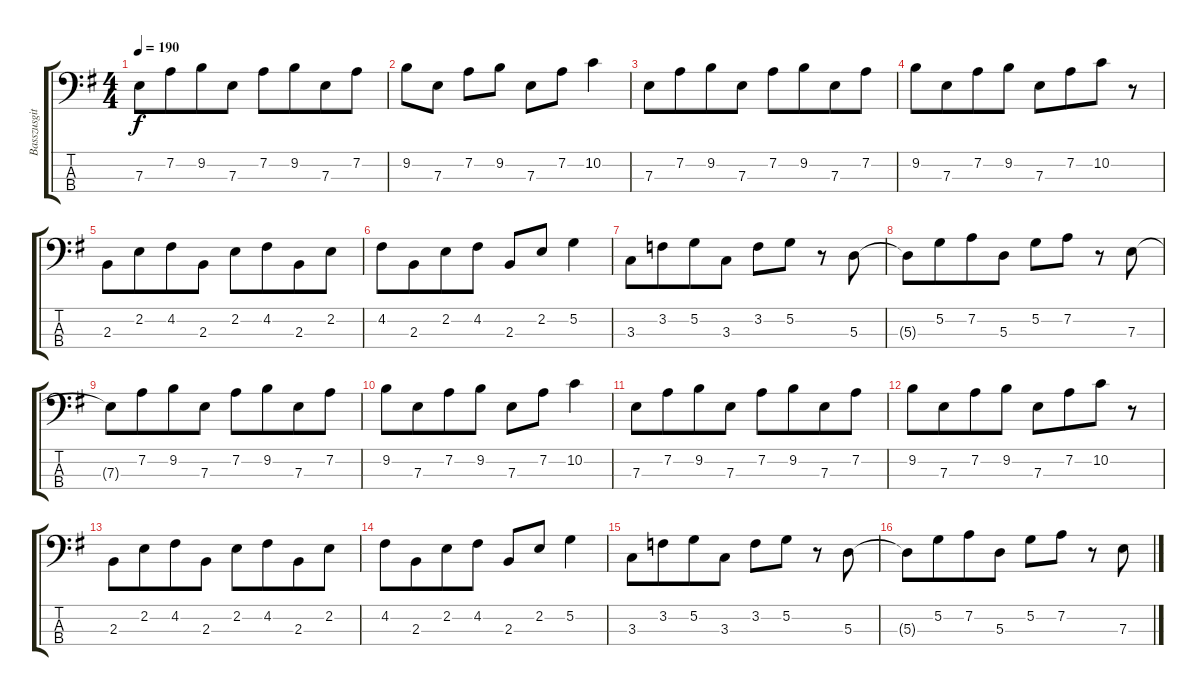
\track ("Basszusgitár (Steve Harris)" "Basszusgit") {instrument electricbasspick}
\staff {score tabs}
\tuning (G2 D2 A1 E1) {hide}
\ts (4 4)
\tempo 190
\clef f4
\ks g
7.3.8{dy f} 7.2.8{beam merge} 9.2.8 7.3.8 7.2.8 9.2.8{beam merge} 7.3.8 7.2.8 |
9.2.8 7.3.8 7.2.8 9.2.8 7.3.8 7.2.8 10.2.4 |
7.3.8 7.2.8{beam merge} 9.2.8 7.3.8 7.2.8 9.2.8{beam merge} 7.3.8 7.2.8 |
9.2.8 7.3.8{beam merge} 7.2.8 9.2.8 7.3.8 7.2.8{beam merge} 10.2.8 r.8 |
2.3.8 2.2.8{beam merge} 4.2.8 2.3.8 2.2.8 4.2.8{beam merge} 2.3.8 2.2.8 |
4.2.8 2.3.8{beam merge} 2.2.8 4.2.8 2.3.8 2.2.8 5.2.4 |
3.3.8 3.2.8{beam merge} 5.2.8 3.3.8 3.2.8 5.2.8 r.8 5.3.8 |
5.3{t}.8 5.2.8{beam merge} 7.2.8 5.3.8 5.2.8 7.2.8 r.8 7.3.8 |
7.3{t}.8 7.2.8{beam merge} 9.2.8 7.3.8 7.2.8 9.2.8{beam merge} 7.3.8 7.2.8 |
9.2.8 7.3.8{beam merge} 7.2.8 9.2.8 7.3.8 7.2.8 10.2.4 |
7.3.8 7.2.8{beam merge} 9.2.8 7.3.8 7.2.8 9.2.8{beam merge} 7.3.8 7.2.8 |
9.2.8 7.3.8{beam merge} 7.2.8 9.2.8 7.3.8 7.2.8{beam merge} 10.2.8 r.8 |
2.3.8 2.2.8{beam merge} 4.2.8 2.3.8 2.2.8 4.2.8{beam merge} 2.3.8 2.2.8 |
4.2.8 2.3.8{beam merge} 2.2.8 4.2.8 2.3.8 2.2.8 5.2.4 |
3.3.8 3.2.8{beam merge} 5.2.8 3.3.8 3.2.8 5.2.8 r.8 5.3.8 |
5.3{t}.8 5.2.8{beam merge} 7.2.8 5.3.8 5.2.8 7.2.8 r.8 7.3.8
